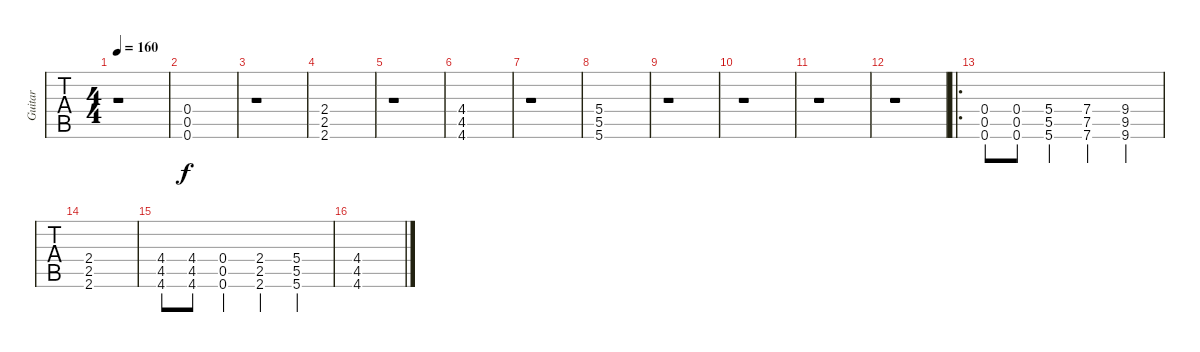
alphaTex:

\track ("Guitar" "Guitar") {instrument overdrivenguitar}
\staff {tabs}
\tuning (D4 A3 F3 C3 G2 C2) {hide}
\ts (4 4)
\tempo 160
\clef g2
\ks c
r.1{dy f} |
(0.4 0.5 0.6).1 |
r.1 |
(2.4 2.5 2.6).1 |
r.1 |
(4.4 4.5 4.6).1 |
r.1 |
(5.4 5.5 5.6).1 |
r.1 |
r.1 |
r.1 |
r.1 |
\ro
(0.4 0.5 0.6).8 (0.4 0.5 0.6).8 (5.4 5.5 5.6).4 (7.4 7.5 7.6).4 (9.4 9.5 9.6).4 |
(2.4 2.5 2.6).1 |
(4.4 4.5 4.6).8 (4.4 4.5 4.6).8 (0.4 0.5 0.6).4 (2.4 2.5 2.6).4 (5.4 5.5 5.6).4 |
(4.4 4.5 4.6).1
